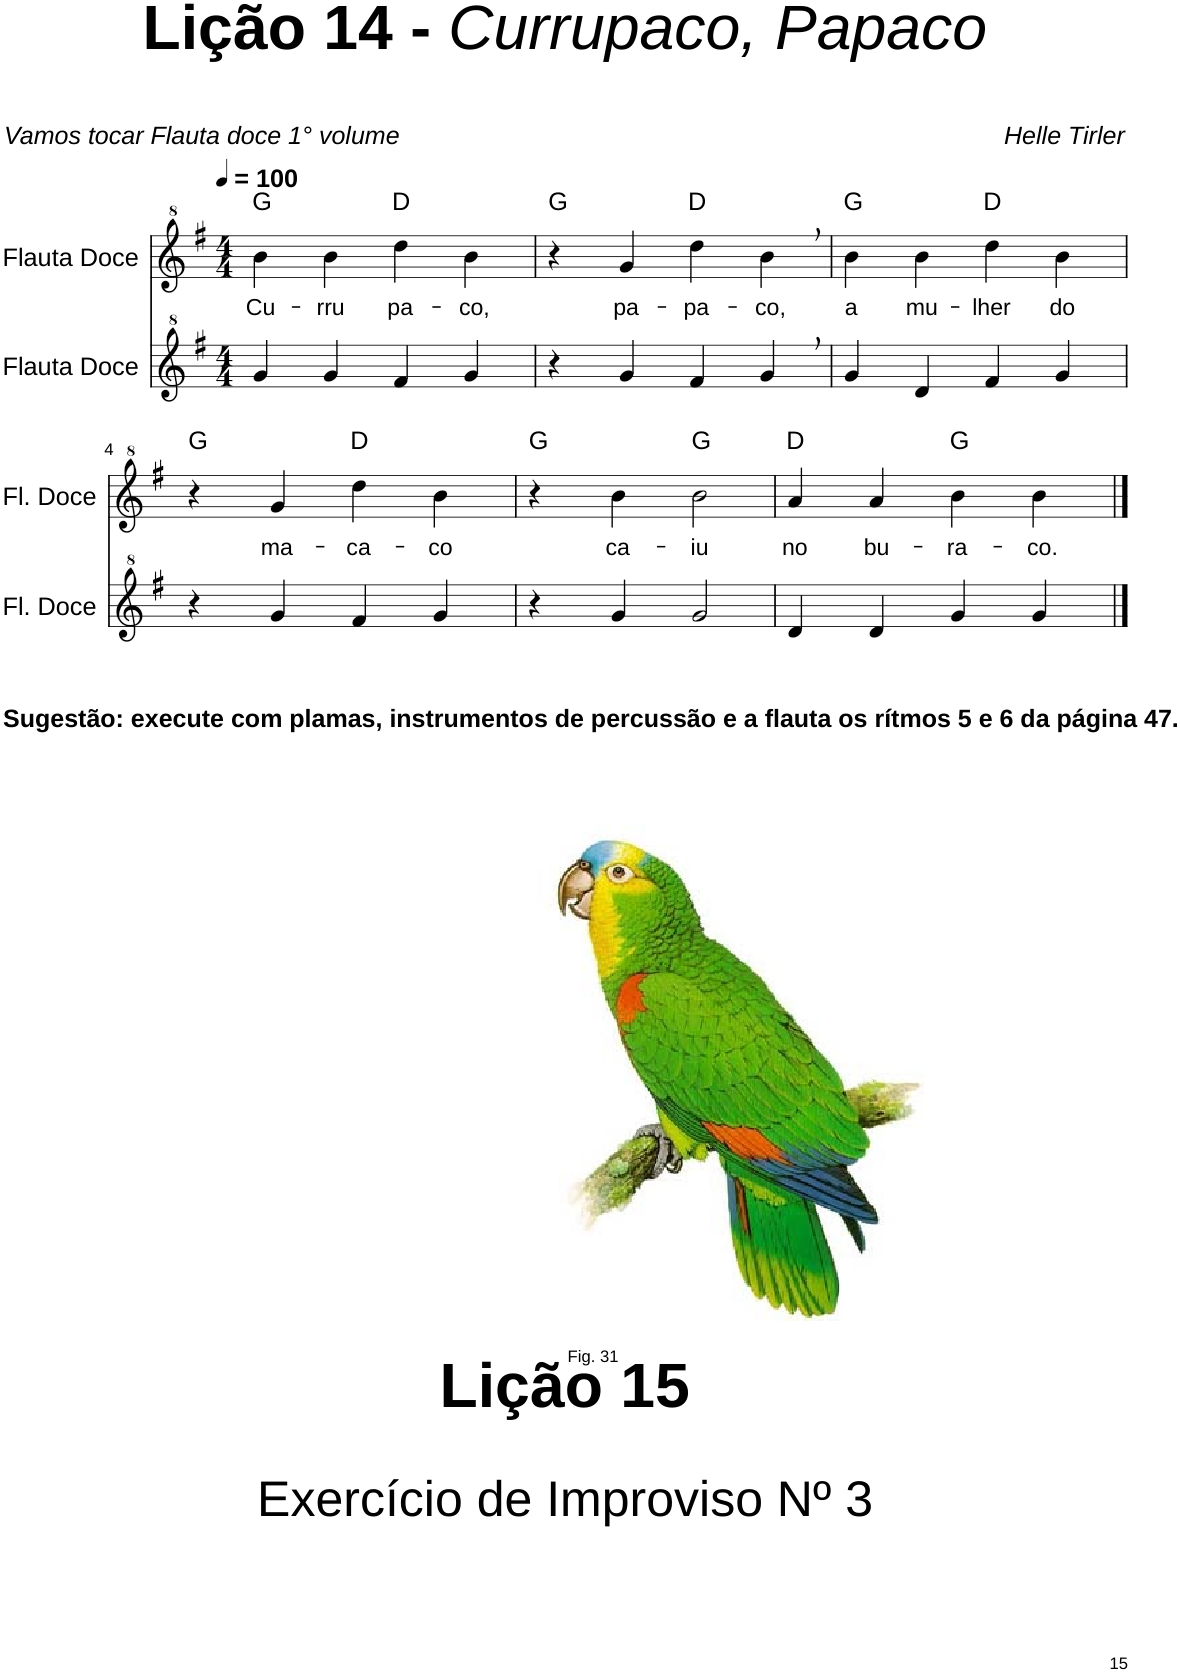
**kern	**kern	**text	**harte
*part2	*part1	*part1	*part1
*staff2	*staff1	*staff1	*
*I"Flauta Doce	*I"Flauta Doce	*	*
*I'Fl. Doce	*I'Fl. Doce	*	*
!!LO:PB:g=z
*clefG^2	*clefG^2	*	*
*k[f#]	*k[f#]	*	*
*M4/4	*M4/4	*	*
*MM100	*MM100	*	*
=1	=1	=1	=1
!	!LO:TX:a:B:t=Lição 14 -	!	!
!	!LO:TX:a:i:t=Currupaco, Papaco	!	!
!	!LO:TX:a:t=Vamos tocar Flauta doce 1° volume                                                                                       Helle Tirler	!	!
!	!	!LO:LY:b	!
4gg/	4bb\	Cu-	G:maj
!	!	!LO:LY:b	!
4gg/	4bb\	-rru	.
!	!	!LO:LY:b	!
4ff#/	4ddd\	pa-	D:maj
!	!	!LO:LY:b	!
4gg/	4bb\	-co,	.
=2	=2	=2	=2
4r	4r	.	G:maj
!	!	!LO:LY:b	!
4gg/	4gg/	pa-	.
!	!	!LO:LY:b	!
4ff#/	4ddd\	-pa-	D:maj
!	!	!LO:LY:b	!
4gg,/	4bb,\	-co,	.
=3	=3	=3	=3
!	!	!LO:LY:b	!
4gg/	4bb\	a	G:maj
!	!	!LO:LY:b	!
4dd/	4bb\	mu-	.
!	!	!LO:LY:b	!
4ff#/	4ddd\	-lher	D:maj
!	!	!LO:LY:b	!
4gg/	4bb\	do	.
!!LO:LB:g=z
=4	=4	=4	=4
!LO:TX:b:B:t=Lição 15	!	!	!
!LO:TX:b:t=Exercício de Improviso Nº 3	!	!	!
!LO:TX:b:B:t=Sugestão&colon; execute com plamas, instrumentos de percussão e a flauta os rítmos 5 e 6 da página 47.	!	!	!
!LO:TX:b:t=Fig. 31	!	!	!
!LO:TX:b:t=Fig. 31	!	!	!
4r	4r	.	G:maj
!	!	!LO:LY:b	!
4gg/	4gg/	ma-	.
!	!	!LO:LY:b	!
4ff#/	4ddd\	-ca-	D:maj
!	!	!LO:LY:b	!
4gg/	4bb\	-co	.
=5	=5	=5	=5
4r	4r	.	G:maj
!	!	!LO:LY:b	!
4gg/	4bb\	ca-	.
!	!	!LO:LY:b	!
2gg/	2bb\	-iu	G:maj
=6	=6	=6	=6
!	!	!LO:LY:b	!
4dd/	4aa/	no	D:maj
!	!	!LO:LY:b	!
4dd/	4aa/	bu-	.
!	!	!LO:LY:b	!
4gg/	4bb\	-ra-	G:maj
!	!	!LO:LY:b	!
4gg/	4bb\	-co.	.
==	==	==	==
*-	*-	*-	*-
